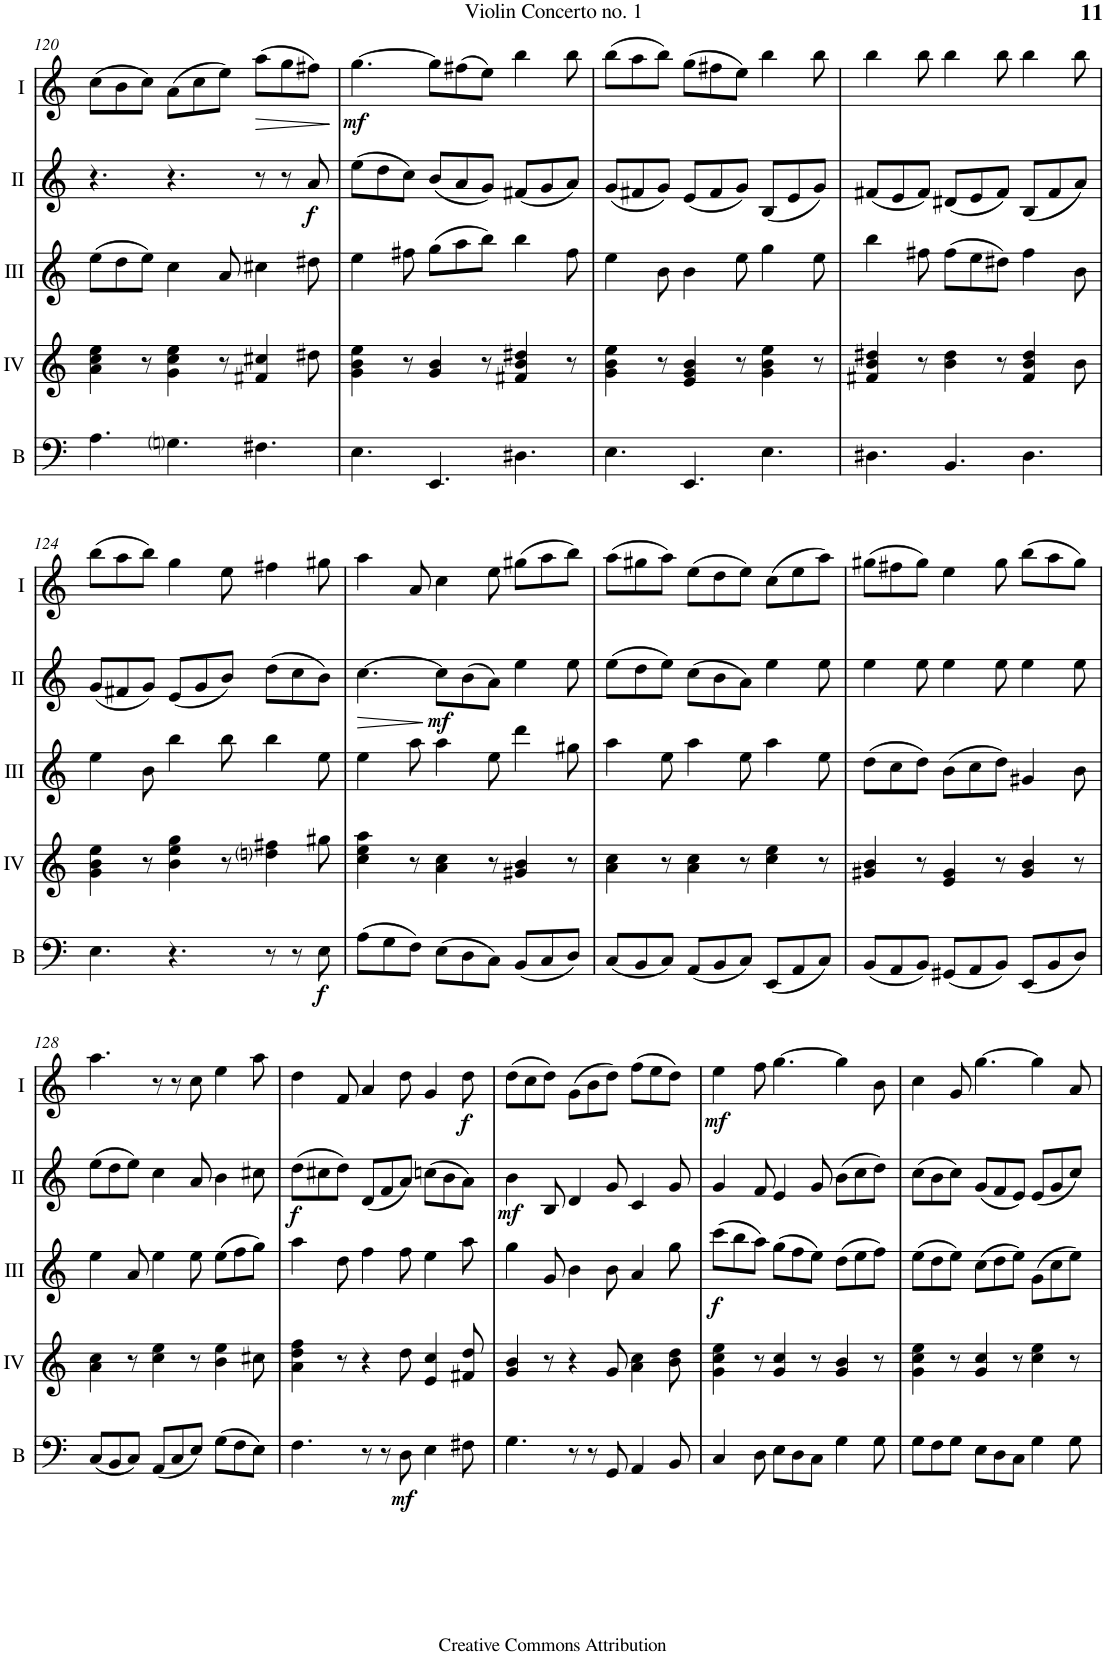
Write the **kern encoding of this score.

**kern	**dynam	**kern	**kern	**dynam	**kern	**dynam	**kern	**dynam
*part5	*part5	*part4	*part3	*part3	*part2	*part2	*part1	*part1
*staff5	*staff5	*staff4	*staff3	*staff3	*staff2	*staff2	*staff1	*staff1
*I"Bass	*	*I"Acc. 4	*I"Acc. 3	*	*I"Acc. 2	*	*I"Acc. 1	*
*I'B	*	*	*	*	*	*	*	*
!!LO:PB:g=z
*clefF4	*	*clefG2	*clefG2	*	*clefG2	*	*clefG2	*
*Trd7c12	*	*Trd7c12	*Trd7c12	*	*	*	*	*
*k[]	*	*k[]	*k[]	*	*k[]	*	*k[]	*
*M9/8	*	*M9/8	*M9/8	*	*M9/8	*	*M9/8	*
=120	=120	=120	=120	=120	=120	=120	=120	=120
4.A\	.	4a\ 4cc\ 4ee\	(8ee\L	.	4.r	.	(8cc\L	.
.	.	.	8dd\	.	.	.	8b\	.
.	.	8r	8ee\J)	.	.	.	8cc\J)	.
4.Gni\	.	4g\ 4cc\ 4ee\	4cc\	.	4.r	.	(8a\L	.
.	.	.	.	.	.	.	8cc\	.
.	.	8r	8a/	.	.	.	8ee\J)	.
!	!	!	!	!	!	!	!	!LO:HP:b
4.F#X\	.	4f#X/ 4cc#X/	4cc#X\	.	8r	.	(8aa\L	>
.	.	.	.	.	8r	.	8gg\	.
!	!	!	!	!	!	!LO:DY:b	!	!
.	.	8dd#X\	8dd#X\	.	8a/	f	8ff#X\J)	.
.	.	.	.	.	.	.	.	]
=121	=121	=121	=121	=121	=121	=121	=121	=121
!	!	!	!	!	!	!	!	!LO:DY:b
4.E\	.	4g\ 4b\ 4ee\	4ee\	.	(8ee\L	.	[4.gg\	mf
.	.	.	.	.	8dd\	.	.	.
.	.	8r	8ff#X\	.	8cc\J)	.	.	.
4.EE/	.	4g/ 4b/	(8gg\L	.	(8b/L	.	8gg\L]	.
.	.	.	8aa\	.	8a/	.	(8ff#X\	.
.	.	8r	8bb\J)	.	8g/J)	.	8ee\J)	.
4.D#X\	.	4f#X/ 4b/ 4dd#X/	4bb\	.	(8f#X/L	.	4bb\	.
.	.	.	.	.	8g/	.	.	.
.	.	8r	8ff#\	.	8a/J)	.	8bb\	.
=122	=122	=122	=122	=122	=122	=122	=122	=122
4.E\	.	4g\ 4b\ 4ee\	4ee\	.	(8g/L	.	(8bb\L	.
.	.	.	.	.	8f#X/	.	8aa\	.
.	.	8r	8b\	.	8g/J)	.	8bb\J)	.
4.EE/	.	4e/ 4g/ 4b/	4b\	.	(8e/L	.	(8gg\L	.
.	.	.	.	.	8f#/	.	8ff#X\	.
.	.	8r	8ee\	.	8g/J)	.	8ee\J)	.
4.E\	.	4g\ 4b\ 4ee\	4gg\	.	(8B/L	.	4bb\	.
.	.	.	.	.	8e/	.	.	.
.	.	8r	8ee\	.	8g/J)	.	8bb\	.
=123	=123	=123	=123	=123	=123	=123	=123	=123
4.D#X\	.	4f#X/ 4b/ 4dd#X/	4bb\	.	(8f#X/L	.	4bb\	.
.	.	.	.	.	8e/	.	.	.
.	.	8r	8ff#X\	.	8f#/J)	.	8bb\	.
4.BB/	.	4b\ 4dd#\	(8ff#\L	.	(8d#X/L	.	4bb\	.
.	.	.	8ee\	.	8e/	.	.	.
.	.	8r	8dd#X\J)	.	8f#/J)	.	8bb\	.
4.D#\	.	4f#/ 4b/ 4dd#/	4ff#\	.	(8B/L	.	4bb\	.
.	.	.	.	.	8f#/	.	.	.
.	.	8b\	8b\	.	8a/J)	.	8bb\	.
!!LO:LB:g=z
=124	=124	=124	=124	=124	=124	=124	=124	=124
4.E\	.	4g\ 4b\ 4ee\	4ee\	.	(8g/L	.	(8bb\L	.
.	.	.	.	.	8f#X/	.	8aa\	.
.	.	8r	8b\	.	8g/J)	.	8bb\J)	.
4.r	.	4b\ 4ee\ 4gg\	4bb\	.	(8e/L	.	4gg\	.
.	.	.	.	.	8g/	.	.	.
.	.	8r	8bb\	.	8b/J)	.	8ee\	.
8r	.	4ddni\ 4ff#X\	4bb\	.	(8dd\L	.	4ff#X\	.
8r	.	.	.	.	8cc\	.	.	.
!	!LO:DY:b	!	!	!	!	!	!	!
8E\	f	8gg#X\	8ee\	.	8b\J)	.	8gg#X\	.
=125	=125	=125	=125	=125	=125	=125	=125	=125
!	!	!	!	!	!	!LO:HP:b	!	!
(8A\L	.	4cc\ 4ee\ 4aa\	4ee\	.	[4.cc\	>	4aa\	.
8G\	.	.	.	.	.	.	.	.
8F\J)	.	8r	8aa\	.	.	.	8a/	.
!	!	!	!	!	!	!LO:DY:n=1:b	!	!
(8E\L	.	4a\ 4cc\	4aa\	.	8cc\L]	] mf	4cc\	.
8D\	.	.	.	.	(8b\	.	.	.
8C\J)	.	8r	8ee\	.	8a\J)	.	8ee\	.
(8BB/L	.	4g#X/ 4b/	4ddd\	.	4ee\	.	(8gg#X\L	.
8C/	.	.	.	.	.	.	8aa\	.
8D/J)	.	8r	8gg#X\	.	8ee\	.	8bb\J)	.
=126	=126	=126	=126	=126	=126	=126	=126	=126
(8C/L	.	4a\ 4cc\	4aa\	.	(8ee\L	.	(8aa\L	.
8BB/	.	.	.	.	8dd\	.	8gg#X\	.
8C/J)	.	8r	8ee\	.	8ee\J)	.	8aa\J)	.
(8AA/L	.	4a\ 4cc\	4aa\	.	(8cc\L	.	(8ee\L	.
8BB/	.	.	.	.	8b\	.	8dd\	.
8C/J)	.	8r	8ee\	.	8a\J)	.	8ee\J)	.
(8EE/L	.	4cc\ 4ee\	4aa\	.	4ee\	.	(8cc\L	.
8AA/	.	.	.	.	.	.	8ee\	.
8C/J)	.	8r	8ee\	.	8ee\	.	8aa\J)	.
=127	=127	=127	=127	=127	=127	=127	=127	=127
(8BB/L	.	4g#X/ 4b/	(8dd\L	.	4ee\	.	(8gg#X\L	.
8AA/	.	.	8cc\	.	.	.	8ff#X\	.
8BB/J)	.	8r	8dd\J)	.	8ee\	.	8gg#\J)	.
(8GG#X/L	.	4e/ 4g#/	(8b\L	.	4ee\	.	4ee\	.
8AA/	.	.	8cc\	.	.	.	.	.
8BB/J)	.	8r	8dd\J)	.	8ee\	.	8gg#\	.
(8EE/L	.	4g#/ 4b/	4g#X/	.	4ee\	.	(8bb\L	.
8BB/	.	.	.	.	.	.	8aa\	.
8D/J)	.	8r	8b\	.	8ee\	.	8gg#\J)	.
!!LO:LB:g=z
=128	=128	=128	=128	=128	=128	=128	=128	=128
(8C/L	.	4a\ 4cc\	4ee\	.	(8ee\L	.	4.aa\	.
8BB/	.	.	.	.	8dd\	.	.	.
8C/J)	.	8r	8a/	.	8ee\J)	.	.	.
(8AA/L	.	4cc\ 4ee\	4ee\	.	4cc\	.	8r	.
8C/	.	.	.	.	.	.	8r	.
8E/J)	.	8r	8ee\	.	8a/	.	8cc\	.
(8G\L	.	4b\ 4ee\	(8ee\L	.	4b\	.	4ee\	.
8F\	.	.	8ff\	.	.	.	.	.
8E\J)	.	8cc#X\	8gg\J)	.	8cc#X\	.	8aa\	.
=129	=129	=129	=129	=129	=129	=129	=129	=129
!	!	!	!	!	!	!LO:DY:b	!	!
4.F\	.	4a\ 4dd\ 4ff\	4aa\	.	(8dd\L	f	4dd\	.
.	.	.	.	.	8cc#X\	.	.	.
.	.	8r	8dd\	.	8dd\J)	.	8f/	.
8r	.	4r	4ff\	.	(8d/L	.	4a/	.
8r	.	.	.	.	8f/	.	.	.
!	!LO:DY:b	!	!	!	!	!	!	!
8D\	mf	8dd\	8ff\	.	8a/J)	.	8dd\	.
4E\	.	4e/ 4cc/	4ee\	.	(8ccn\L	.	4g/	.
.	.	.	.	.	8b\	.	.	.
!	!	!	!	!	!	!	!	!LO:DY:b
8F#X\	.	8f#X/ 8dd/	8aa\	.	8a\J)	.	8dd\	f
=130	=130	=130	=130	=130	=130	=130	=130	=130
!	!	!	!	!	!	!LO:DY:b	!	!
4.G\	.	4g/ 4b/	4gg\	.	4b\	mf	(8dd\L	.
.	.	.	.	.	.	.	8cc\	.
.	.	8r	8g/	.	8B/	.	8dd\J)	.
8r	.	4r	4b\	.	4d/	.	(8g\L	.
8r	.	.	.	.	.	.	8b\	.
8GG/	.	8g/	8b\	.	8g/	.	8dd\J)	.
4AA/	.	4a\ 4cc\	4a/	.	4c/	.	(8ff\L	.
.	.	.	.	.	.	.	8ee\	.
8BB/	.	8b\ 8dd\	8gg\	.	8g/	.	8dd\J)	.
=131	=131	=131	=131	=131	=131	=131	=131	=131
!	!	!	!	!LO:DY:b	!	!	!	!LO:DY:b
4C/	.	4g\ 4cc\ 4ee\	(8ccc\L	f	4g/	.	4ee\	mf
.	.	.	8bb\	.	.	.	.	.
8D\	.	8r	8aa\J)	.	8f/	.	8ff\	.
8E\L	.	4g/ 4cc/	(8gg\L	.	4e/	.	[4.gg\	.
8D\	.	.	8ff\	.	.	.	.	.
8C\J	.	8r	8ee\J)	.	8g/	.	.	.
4G\	.	4g/ 4b/	(8dd\L	.	(8b\L	.	4gg\]	.
.	.	.	8ee\	.	8cc\	.	.	.
8G\	.	8r	8ff\J)	.	8dd\J)	.	8b\	.
=132	=132	=132	=132	=132	=132	=132	=132	=132
8G\L	.	4g\ 4cc\ 4ee\	(8ee\L	.	(8cc\L	.	4cc\	.
8F\	.	.	8dd\	.	8b\	.	.	.
8G\J	.	8r	8ee\J)	.	8cc\J)	.	8g/	.
8E\L	.	4g/ 4cc/	(8cc\L	.	(8g/L	.	[4.gg\	.
8D\	.	.	8dd\	.	8f/	.	.	.
8C\J	.	8r	8ee\J)	.	8e/J)	.	.	.
4G\	.	4cc\ 4ee\	(8g\L	.	(8e/L	.	4gg\]	.
.	.	.	8cc\	.	8g/	.	.	.
8G\	.	8r	8ee\J)	.	8cc/J)	.	8a/	.
=	=	=	=	=	=	=	=	=
*-	*-	*-	*-	*-	*-	*-	*-	*-
